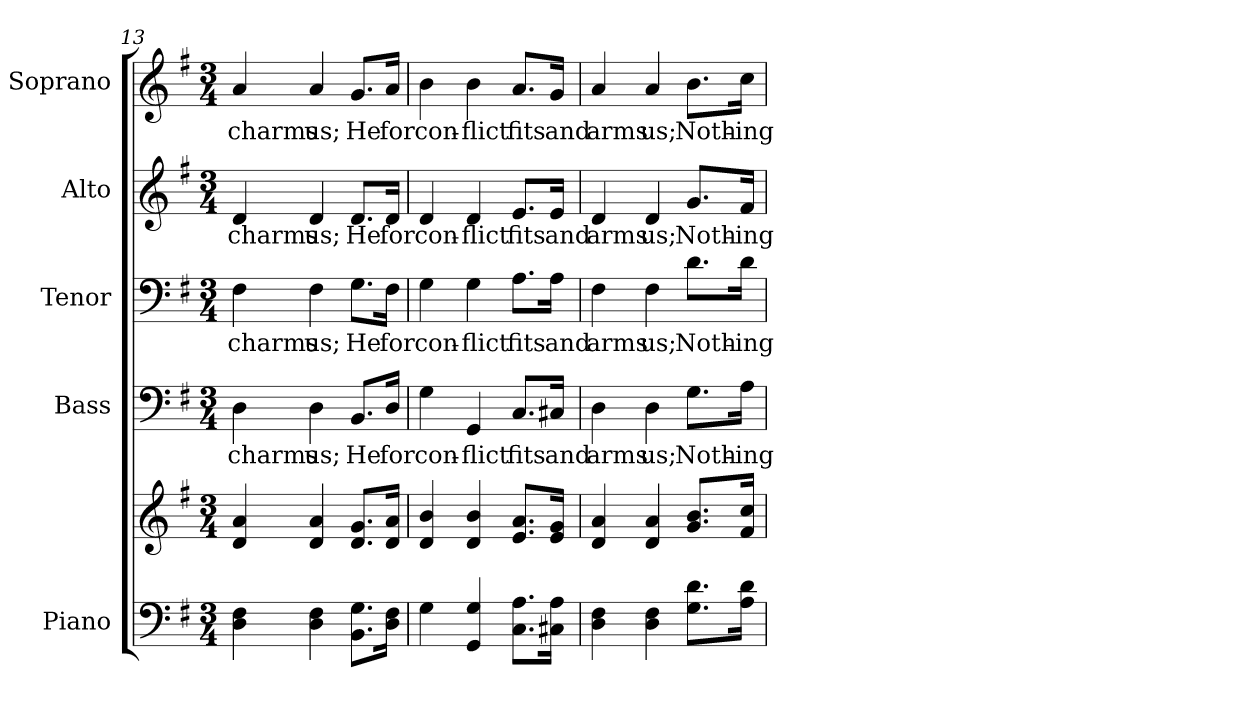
**kern	**kern	**kern	**text	**kern	**text	**kern	**text	**kern	**text
*part5	*part5	*part4	*part4	*part3	*part3	*part2	*part2	*part1	*part1
*staff6	*staff5	*staff4	*staff4	*staff3	*staff3	*staff2	*staff2	*staff1	*staff1
*I"Piano	*	*I"Bass	*	*I"Tenor	*	*I"Alto	*	*I"Soprano	*
*I'Pno.	*	*I'B.	*	*I'T.	*	*I'A.	*	*I'S.	*
!!LO:PB:g=z
*clefF4	*clefG2	*clefF4	*	*clefF4	*	*clefG2	*	*clefG2	*
*k[f#]	*k[f#]	*k[f#]	*	*k[f#]	*	*k[f#]	*	*k[f#]	*
*G:	*G:	*G:	*	*G:	*	*G:	*	*G:	*
*M3/4	*M3/4	*M3/4	*	*M3/4	*	*M3/4	*	*M3/4	*
=13	=13	=13	=13	=13	=13	=13	=13	=13	=13
!	!	!	!LO:LY:b:color=#000000	!	!	!	!	!	!
!	!	!	!	!	!LO:LY:b:color=#000000	!	!	!	!
!	!	!	!	!	!	!	!LO:LY:b:color=#000000	!	!
!	!	!	!	!	!	!	!	!	!LO:LY:b:color=#000000
4Di\ 4F#i	4di/ 4ai	4Di\	charms	4F#i\	charms	4di/	charms	4ai/	charms
!	!	!	!LO:LY:b:color=#000000	!	!	!	!	!	!
!	!	!	!	!	!LO:LY:b:color=#000000	!	!	!	!
!	!	!	!	!	!	!	!LO:LY:b:color=#000000	!	!
!	!	!	!	!	!	!	!	!	!LO:LY:b:color=#000000
4Di\ 4F#i	4di/ 4ai	4Di\	us;	4F#i\	us;	4di/	us;	4ai/	us;
!	!	!	!LO:LY:b:color=#000000	!	!	!	!	!	!
!	!	!	!	!	!LO:LY:b:color=#000000	!	!	!	!
!	!	!	!	!	!	!	!LO:LY:b:color=#000000	!	!
!	!	!	!	!	!	!	!	!	!LO:LY:b:color=#000000
8.BBi\ 8.Gi\L	8.di/ 8.gi/L	8.BBi/L	He	8.Gi\L	He	8.di/L	He	8.gi/L	He
!	!	!	!LO:LY:b:color=#000000	!	!	!	!	!	!
!	!	!	!	!	!LO:LY:b:color=#000000	!	!	!	!
!	!	!	!	!	!	!	!LO:LY:b:color=#000000	!	!
!	!	!	!	!	!	!	!	!	!LO:LY:b:color=#000000
16Di\ 16F#i\Jk	16di/ 16ai/Jk	16Di/Jk	for	16F#i\Jk	for	16di/Jk	for	16ai/Jk	for
=14	=14	=14	=14	=14	=14	=14	=14	=14	=14
!	!	!	!LO:LY:b:color=#000000	!	!	!	!	!	!
!	!	!	!	!	!LO:LY:b:color=#000000	!	!	!	!
!	!	!	!	!	!	!	!LO:LY:b:color=#000000	!	!
!	!	!	!	!	!	!	!	!	!LO:LY:b:color=#000000
4Gi\	4di/ 4bi	4Gi\	con-	4Gi\	con-	4di/	con-	4bi\	con-
!	!	!	!LO:LY:b:color=#000000	!	!	!	!	!	!
!	!	!	!	!	!LO:LY:b:color=#000000	!	!	!	!
!	!	!	!	!	!	!	!LO:LY:b:color=#000000	!	!
!	!	!	!	!	!	!	!	!	!LO:LY:b:color=#000000
4GGi/ 4Gi	4di/ 4bi	4GGi/	-flict	4Gi\	-flict	4di/	-flict	4bi\	-flict
!	!	!	!LO:LY:b:color=#000000	!	!	!	!	!	!
!	!	!	!	!	!LO:LY:b:color=#000000	!	!	!	!
!	!	!	!	!	!	!	!LO:LY:b:color=#000000	!	!
!	!	!	!	!	!	!	!	!	!LO:LY:b:color=#000000
8.Ci\ 8.Ai\L	8.ei/ 8.ai/L	8.Ci/L	fits	8.Ai\L	fits	8.ei/L	fits	8.ai/L	fits
!	!	!	!LO:LY:b:color=#000000	!	!	!	!	!	!
!	!	!	!	!	!LO:LY:b:color=#000000	!	!	!	!
!	!	!	!	!	!	!	!LO:LY:b:color=#000000	!	!
!	!	!	!	!	!	!	!	!	!LO:LY:b:color=#000000
16C#Xi\ 16Ai\Jk	16ei/ 16gi/Jk	16C#Xi/Jk	and	16Ai\Jk	and	16ei/Jk	and	16gi/Jk	and
!!LO:PB:g=z
=15	=15	=15	=15	=15	=15	=15	=15	=15	=15
!	!	!	!LO:LY:b:color=#000000	!	!	!	!	!	!
!	!	!	!	!	!LO:LY:b:color=#000000	!	!	!	!
!	!	!	!	!	!	!	!LO:LY:b:color=#000000	!	!
!	!	!	!	!	!	!	!	!	!LO:LY:b:color=#000000
4Di\ 4F#i	4di/ 4ai	4Di\	arms	4F#i\	arms	4di/	arms	4ai/	arms
!	!	!	!LO:LY:b:color=#000000	!	!	!	!	!	!
!	!	!	!	!	!LO:LY:b:color=#000000	!	!	!	!
!	!	!	!	!	!	!	!LO:LY:b:color=#000000	!	!
!	!	!	!	!	!	!	!	!	!LO:LY:b:color=#000000
4Di\ 4F#i	4di/ 4ai	4Di\	us;	4F#i\	us;	4di/	us;	4ai/	us;
!	!	!	!LO:LY:b:color=#000000	!	!	!	!	!	!
!	!	!	!	!	!LO:LY:b:color=#000000	!	!	!	!
!	!	!	!	!	!	!	!LO:LY:b:color=#000000	!	!
!	!	!	!	!	!	!	!	!	!LO:LY:b:color=#000000
8.Gi\ 8.di\L	8.gi/ 8.bi/L	8.Gi\L	Noth-	8.di\L	Noth-	8.gi/L	Noth-	8.bi\L	Noth-
!	!	!	!LO:LY:b:color=#000000	!	!	!	!	!	!
!	!	!	!	!	!LO:LY:b:color=#000000	!	!	!	!
!	!	!	!	!	!	!	!LO:LY:b:color=#000000	!	!
!	!	!	!	!	!	!	!	!	!LO:LY:b:color=#000000
16Ai\ 16di\Jk	16f#i/ 16cci/Jk	16Ai\Jk	-ing	16di\Jk	-ing	16f#i/Jk	-ing	16cci\Jk	-ing
=	=	=	=	=	=	=	=	=	=
*-	*-	*-	*-	*-	*-	*-	*-	*-	*-
